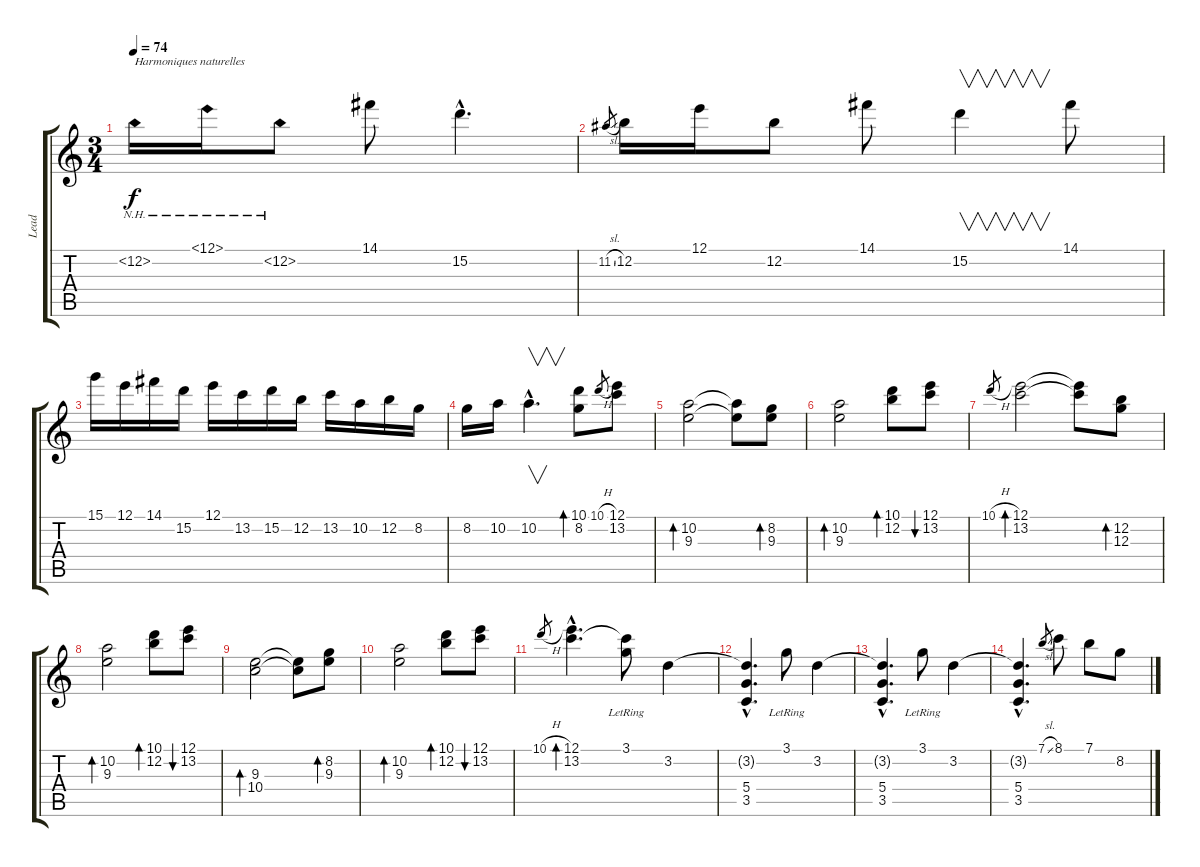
\track ("Lead" "Lead") {instrument distortionguitar}
\staff {score tabs}
\tuning (E4 B3 G3 D3 A2 E2) {hide}
\ts (3 4)
\tempo 74
\clef g2
\ks c
12.2{nh}.16{txt "Harmoniques naturelles" dy f} 12.1{nh}.16 12.2{nh}.8 14.1.8 15.2{hac}.4{d} |
11.2{sl}.8{gr} 12.2.16 12.1.16 12.2.8 14.1.8 15.2.4{v} 14.1.8 |
15.1.16 12.1.16 14.1.16 15.2.16 12.1.16 13.2.16 15.2.16 12.2.16 13.2.16 10.2.16 12.2.16 8.2.16 |
8.2.16 10.2.16 10.2{hac}.4{v d} (10.1 8.2).8{bd 30} 10.1{h}.8{gr} (12.1 13.2).8 |
(10.2 9.3).2{bd 60} (10.2{t} 9.3{t}).8 (8.2 9.3).8{bd 30} |
(10.2 9.3).2{bd 60} (10.1 12.2).8{bd 30} (12.1 13.2).8{bu 30} |
10.1{h}.8{gr} (12.1 13.2).2{bd 30} (12.1{t} 13.2{t}).8 (12.2 12.3).8{bd 30} |
(10.2 9.3).2{bd 60} (10.1 12.2).8{bd 30} (12.1 13.2).8{bu 30} |
(9.3 10.4).2{bd 60} (9.3{t} 10.4{t}).8 (8.2 9.3).8{bd 60} |
(10.2 9.3).2{bd 60} (10.1 12.2).8{bd 30} (12.1 13.2).8{bu 30} |
10.1{h}.8{gr} (12.1{hac} 13.2{hac}).4{d bd 30} (3.1{lr} 13.2{t}).8{instrument distortionguitar} 3.2.4 |
(3.2{hac t} 5.4{hac} 3.5{hac}).4{d} 3.1{lr}.8 3.2.4 |
(3.2{hac t} 5.4{hac} 3.5{hac}).4{d} 3.1{lr}.8 3.2.4 |
(3.2{hac t} 5.4{hac} 3.5{hac}).4{d} 7.1{sl}.8{gr} 8.1.8 7.1.8 8.2.8
